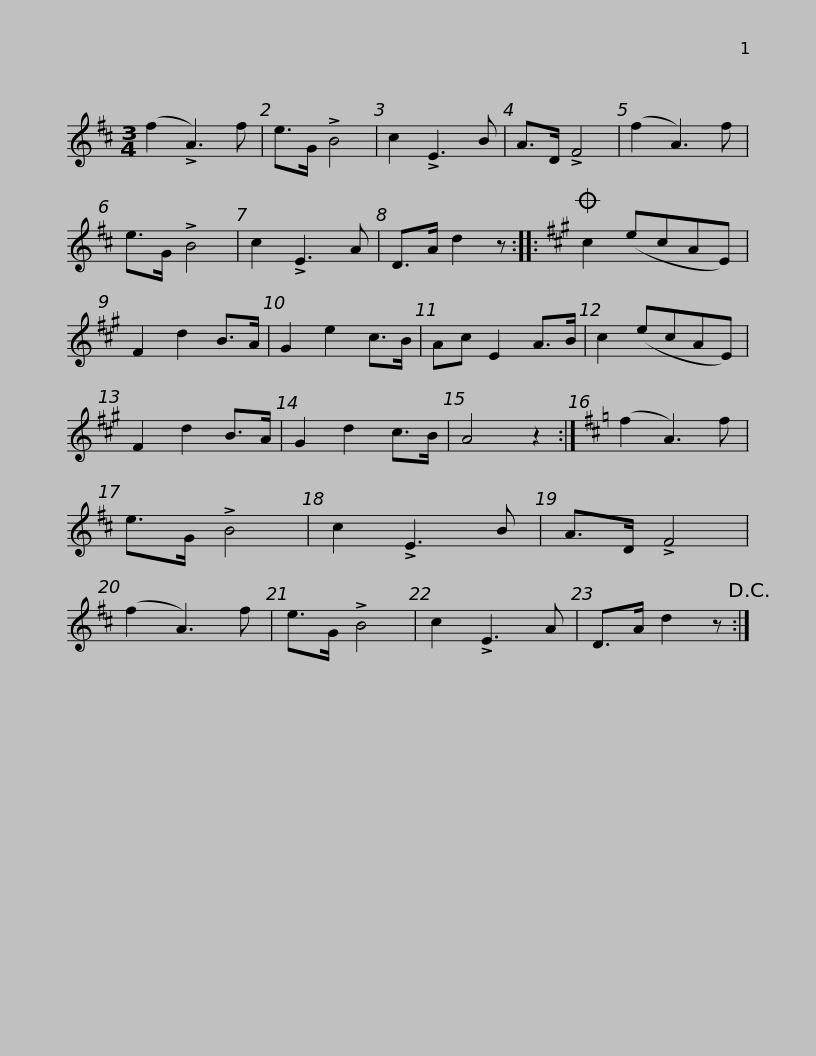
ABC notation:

X:1
L:1/8
M:3/4
I:linebreak $
K:D
V:1 treble
V:1
 (f2 !>!A3) f | e>G !>!B4 | c2 !>!E3 B | A>D !>!F4 | (f2 A3) f | %5
 e>G !>!B4 | c2 !>!E3 A | D>A d2 z ::[K:A]O c2 (ecAE) |$ F2 d2 B>A | %10
 G2 e2 c>B | Ac E2 A>B | c2 (ecAE) | F2 d2 B>A | G2 d2 c>B | %15
 A4 z2 :|[K:D] (f2 A3) f | e>G !>!B4 | c2 !>!E3 B |$ A>D !>!F4 | %20
 (f2 A3) f | e>G !>!B4 | c2 !>!E3 A | D>A d2 z!D.C.! :| %24
